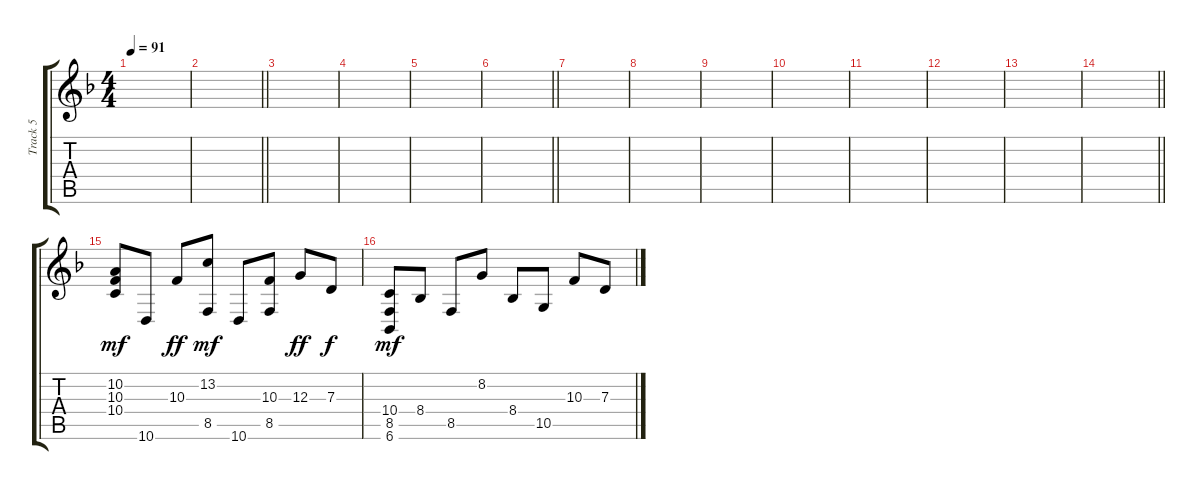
\track ("Track 5" "Track 5") {instrument musicbox}
\staff {score tabs}
\tuning (E4 B3 G3 D3 A2 E2) {hide}
\ts (4 4)
\tempo 91
\clef g2
\ks f
|
\barLineRight lightlight
|
|
|
|
\barLineRight lightlight
|
|
|
|
|
|
|
|
\barLineRight lightlight
|
(10.2 10.3 10.4).8{dy mf} 10.6.8 10.3.8{dy ff} (13.2 8.5).8{dy mf} 10.6.8 (10.3 8.5).8 12.3.8{dy ff} 7.3.8{dy f} |
(10.4 8.5 6.6).8{dy mf} 8.4.8 8.5.8 8.2.8 8.4.8 10.5.8 10.3.8 7.3.8
